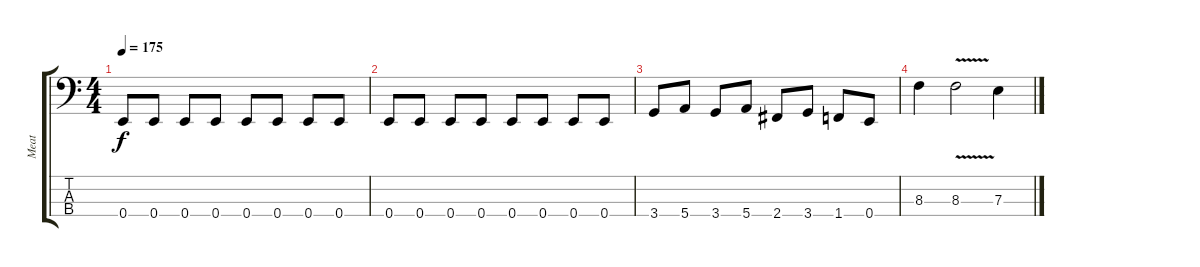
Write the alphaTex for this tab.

\track ("Meat" "Meat") {instrument electricbasspick}
\staff {score tabs}
\tuning (G2 D2 A1 E1) {hide}
\ts (4 4)
\tempo 175
\clef f4
\ks c
0.4.8{dy f} 0.4.8 0.4.8 0.4.8 0.4.8 0.4.8 0.4.8 0.4.8 |
0.4.8 0.4.8 0.4.8 0.4.8 0.4.8 0.4.8 0.4.8 0.4.8 |
3.4.8 5.4.8 3.4.8 5.4.8 2.4.8 3.4.8 1.4.8 0.4.8 |
8.3.4 8.3{v}.2 7.3.4
